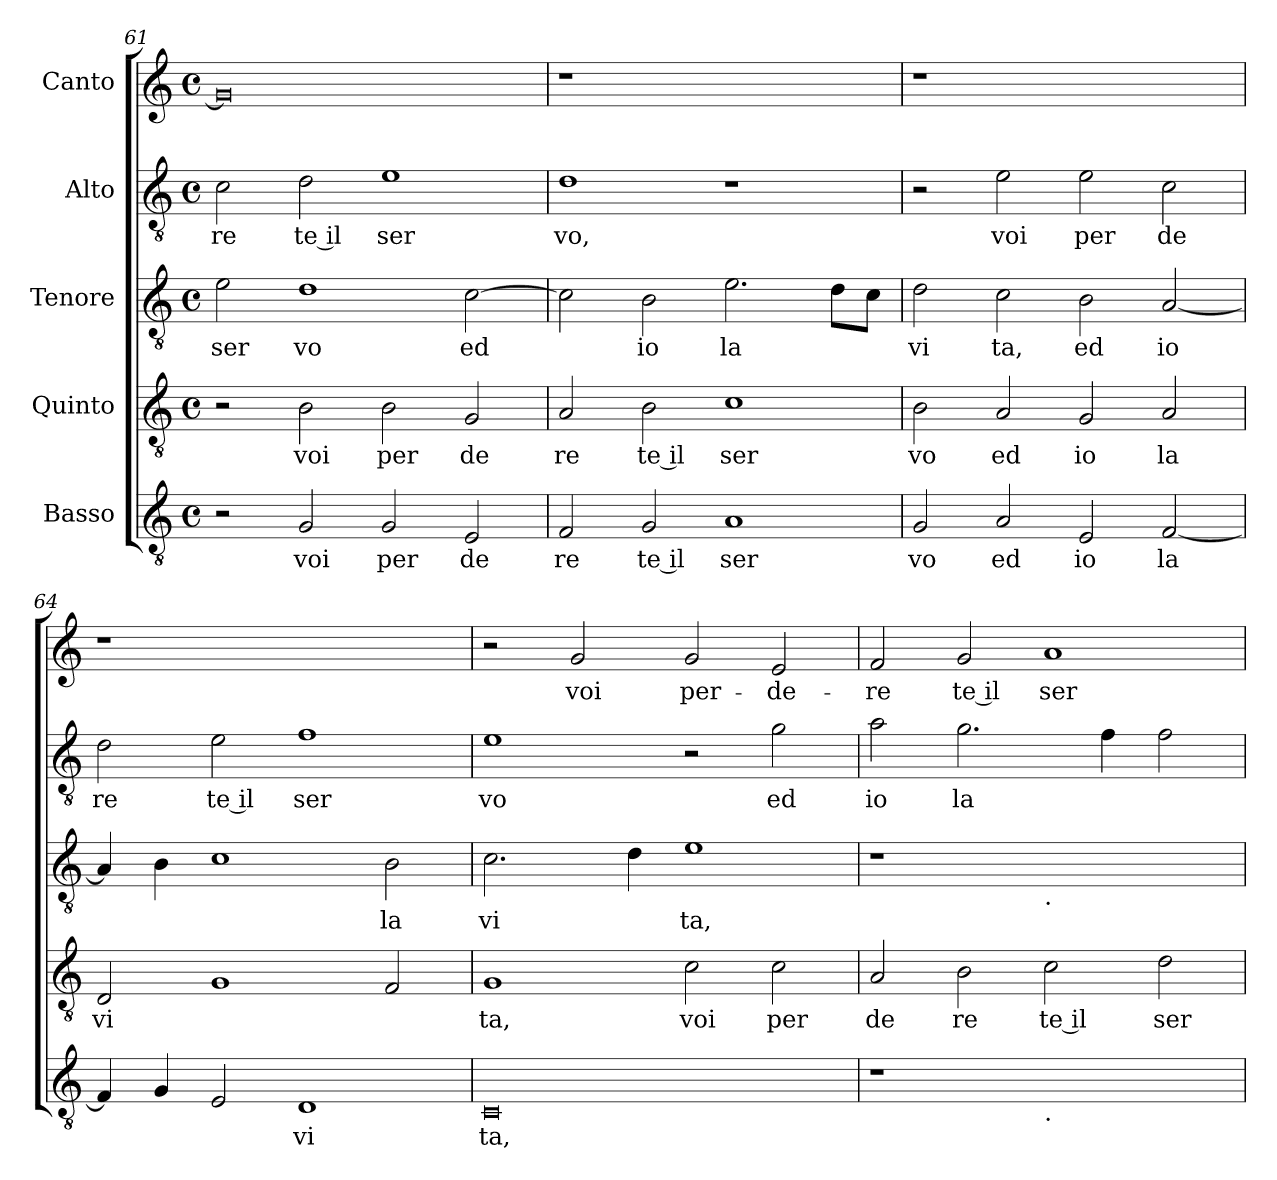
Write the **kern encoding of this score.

**kern	**text	**kern	**text	**kern	**text	**kern	**text	**kern	**text
*part5	*part5	*part4	*part4	*part3	*part3	*part2	*part2	*part1	*part1
*staff5	*staff5	*staff4	*staff4	*staff3	*staff3	*staff2	*staff2	*staff1	*staff1
*I"Basso	*	*I"Quinto	*	*I"Tenore	*	*I"Alto	*	*I"Canto	*
*clefGv2	*	*clefGv2	*	*clefGv2	*	*clefGv2	*	*clefG2	*
*M4/4	*	*M4/4	*	*M4/4	*	*M4/4	*	*M4/4	*
*met(c)	*	*met(c)	*	*met(c)	*	*met(c)	*	*met(c)	*
=61	=61	=61	=61	=61	=61	=61	=61	=61	=61
!	!	!	!	!	!LO:LY:b	!	!LO:LY:b	!	!
2r	.	2r	.	2e\	ser	2c\	re	0g]	.
!	!LO:LY:b	!	!LO:LY:b	!	!LO:LY:b	!	!LO:LY:b	!	!
2G/	voi	2B\	voi	1d	vo	2d\	te il	.	.
!	!LO:LY:b	!	!LO:LY:b	!	!	!	!LO:LY:b	!	!
2G/	per	2B\	per	.	.	1e	ser	.	.
!	!LO:LY:b	!	!LO:LY:b	!	!LO:LY:b	!	!	!	!
2E/	de	2G/	de	[2c\	ed	.	.	.	.
=62	=62	=62	=62	=62	=62	=62	=62	=62	=62
!	!LO:LY:b	!	!LO:LY:b	!	!	!	!LO:LY:b	!	!
2F/	re	2A/	re	2c\]	.	1d	vo,	1r	.
!	!LO:LY:b	!	!LO:LY:b	!	!LO:LY:b	!	!	!	!
2G/	te il	2B\	te il	2B\	io	.	.	.	.
!	!LO:LY:b	!	!LO:LY:b	!	!LO:LY:b	!	!	!	!
1A	ser	1c	ser	2.e\	la	1r	.	1ryy	.
.	.	.	.	8dL	.	.	.	.	.
.	.	.	.	8cJ	.	.	.	.	.
=63	=63	=63	=63	=63	=63	=63	=63	=63	=63
!	!LO:LY:b	!	!LO:LY:b	!	!LO:LY:b	!	!	!	!
2G/	vo	2B\	vo	2d\	vi	2r	.	1r	.
!	!LO:LY:b	!	!LO:LY:b	!	!LO:LY:b	!	!LO:LY:b	!	!
2A/	ed	2A/	ed	2c\	ta,	2e\	voi	.	.
!	!LO:LY:b	!	!LO:LY:b	!	!LO:LY:b	!	!LO:LY:b	!	!
2E/	io	2G/	io	2B\	ed	2e\	per	1ryy	.
!	!LO:LY:b	!	!LO:LY:b	!	!LO:LY:b	!	!LO:LY:b	!	!
[2F/	la	2A/	la	[2A/	io	2c\	de	.	.
=64	=64	=64	=64	=64	=64	=64	=64	=64	=64
!	!	!	!LO:LY:b	!	!	!	!LO:LY:b	!	!
4F/]	.	2D/	vi	4A/]	.	2d\	re	1r	.
4G/	.	.	.	4B\	.	.	.	.	.
!	!	!	!	!	!	!	!LO:LY:b	!	!
2E/	.	1G	.	1c	.	2e\	te il	.	.
!	!LO:LY:b	!	!	!	!	!	!LO:LY:b	!	!
1D	vi	.	.	.	.	1f	ser	1ryy	.
!	!	!	!	!	!LO:LY:b	!	!	!	!
.	.	2F/	.	2B\	la	.	.	.	.
=65	=65	=65	=65	=65	=65	=65	=65	=65	=65
!	!LO:LY:b	!	!LO:LY:b	!	!LO:LY:b	!	!LO:LY:b	!	!
0C	ta,	1G	ta,	2.c\	vi	1e	vo	2r	.
!	!	!	!	!	!	!	!	!	!LO:LY:b
.	.	.	.	.	.	.	.	2g/	voi
.	.	.	.	4d\	.	.	.	.	.
!	!	!	!LO:LY:b	!	!LO:LY:b	!	!	!	!LO:LY:b
.	.	2c\	voi	1e	ta,	2r	.	2g/	per-
!	!	!	!LO:LY:b	!	!	!	!LO:LY:b	!	!LO:LY:b
.	.	2c\	per	.	.	2g\	ed	2e/	-de-
!!LO:LB:g=z
=66	=66	=66	=66	=66	=66	=66	=66	=66	=66
!	!	!	!LO:LY:b	!	!	!	!LO:LY:b	!	!LO:LY:b
1r	.	2A/	de	1r	.	2a\	io	2f/	-re
!	!	!	!LO:LY:b	!	!	!	!LO:LY:b	!	!LO:LY:b
.	.	2B\	re	.	.	2.g\	la	2g/	te il
!	!	!	!	!LO:TX:b:t=.	!	!	!	!	!
!LO:TX:b:t=.	!	!	!	!	!	!	!	!	!
!	!	!	!LO:LY:b	!	!	!	!	!	!LO:LY:b
1ryy	.	2c\	te il	1ryy	.	.	.	1a	ser
.	.	.	.	.	.	4f\	.	.	.
!	!	!	!LO:LY:b	!	!	!	!	!	!
.	.	2d\	ser	.	.	2f\	.	.	.
=	=	=	=	=	=	=	=	=	=
*-	*-	*-	*-	*-	*-	*-	*-	*-	*-
